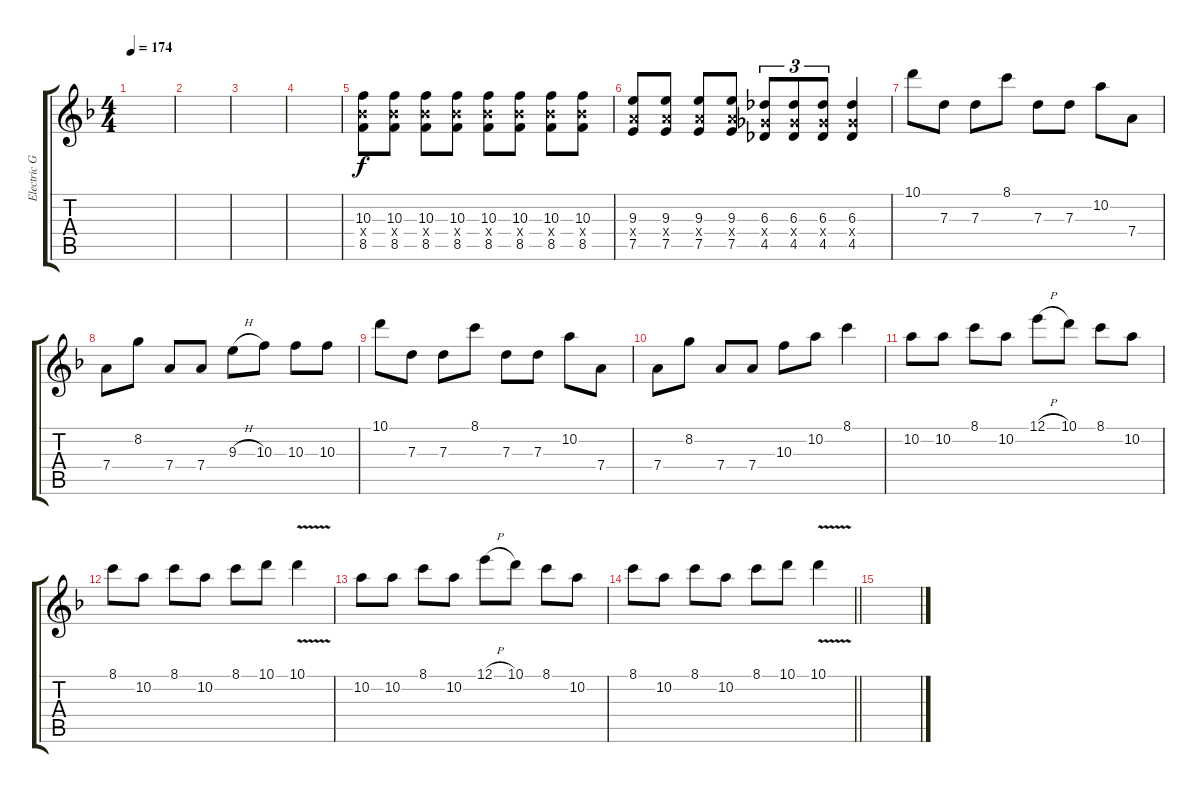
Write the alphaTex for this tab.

\track ("Electric Guitar 3" "Electric G") {instrument overdrivenguitar}
\staff {score tabs}
\tuning (E4 B3 G3 D3 A2 D2) {hide}
\ts (4 4)
\tempo 174
\clef g2
\ks dminor
|
|
|
|
(10.3 8.4{x} 8.5).8{volume 9} (10.3 8.4{x} 8.5).8 (10.3 8.4{x} 8.5).8 (10.3 8.4{x} 8.5).8 (10.3 8.4{x} 8.5).8 (10.3 8.4{x} 8.5).8 (10.3 8.4{x} 8.5).8 (10.3 8.4{x} 8.5).8 |
(9.3 7.4{x} 7.5).8 (9.3 7.4{x} 7.5).8 (9.3 7.4{x} 7.5).8 (9.3 7.4{x} 7.5).8 (6.3 4.4{x} 4.5).8{tu (3 2)} (6.3 4.4{x} 4.5).8{tu (3 2)} (6.3 4.4{x} 4.5).8{tu (3 2)} (6.3 4.4{x} 4.5).4 |
10.1.8 7.3.8 7.3.8 8.1.8 7.3.8 7.3.8 10.2.8 7.4.8 |
7.4.8 8.2.8 7.4.8 7.4.8 9.3{h}.8 10.3.8 10.3.8 10.3.8 |
10.1.8 7.3.8 7.3.8 8.1.8 7.3.8 7.3.8 10.2.8 7.4.8 |
7.4.8 8.2.8 7.4.8 7.4.8 10.3.8 10.2.8 8.1.4 |
10.2.8 10.2.8 8.1.8 10.2.8 12.1{h}.8 10.1.8 8.1.8 10.2.8 |
8.1.8 10.2.8 8.1.8 10.2.8 8.1.8 10.1.8 10.1{v}.4 |
10.2.8 10.2.8 8.1.8 10.2.8 12.1{h}.8 10.1.8 8.1.8 10.2.8 |
\barLineRight lightlight
8.1.8 10.2.8 8.1.8 10.2.8 8.1.8 10.1.8 10.1{v}.4 |
\section ("" "")
